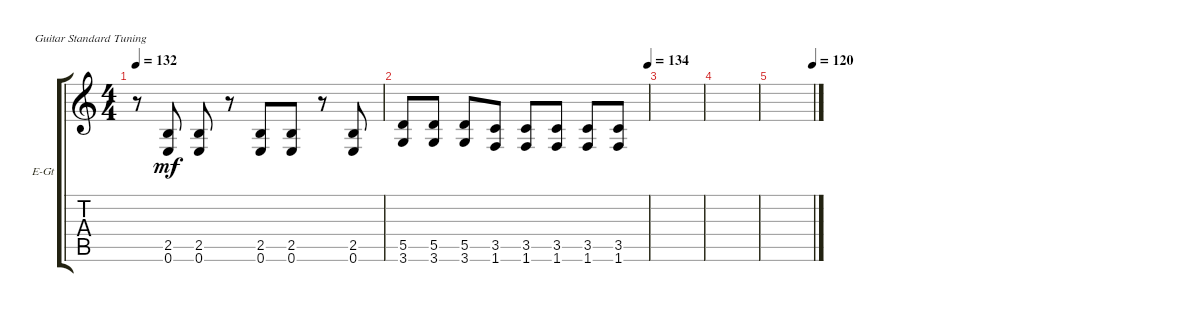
\defaultSystemsLayout 4
\bracketExtendMode groupsimilarinstruments
\firstSystemTrackNameOrientation horizontal
\otherSystemsTrackNameOrientation horizontal
\track ("Electric Guitar" "E-Gt") {instrument distortionguitar}
\staff {score tabs}
\tuning (E4 B3 G3 D3 A2 E2)
\ts (4 4)
\tempo 132
\clef g2
\ks c
r.8{dy mf} (0.6 2.5).8 (0.6 2.5).8 r.8 (0.6 2.5).8 (0.6 2.5).8 r.8 (0.6 2.5).8 |
\tempo (134 1)
(3.6 5.5).8 (3.6 5.5).8 (3.6 5.5).8 (1.6 3.5).8 (1.6 3.5).8 (1.6 3.5).8 (1.6 3.5).8 (1.6 3.5).8 |
|
|
\tempo (120 0.99375)
